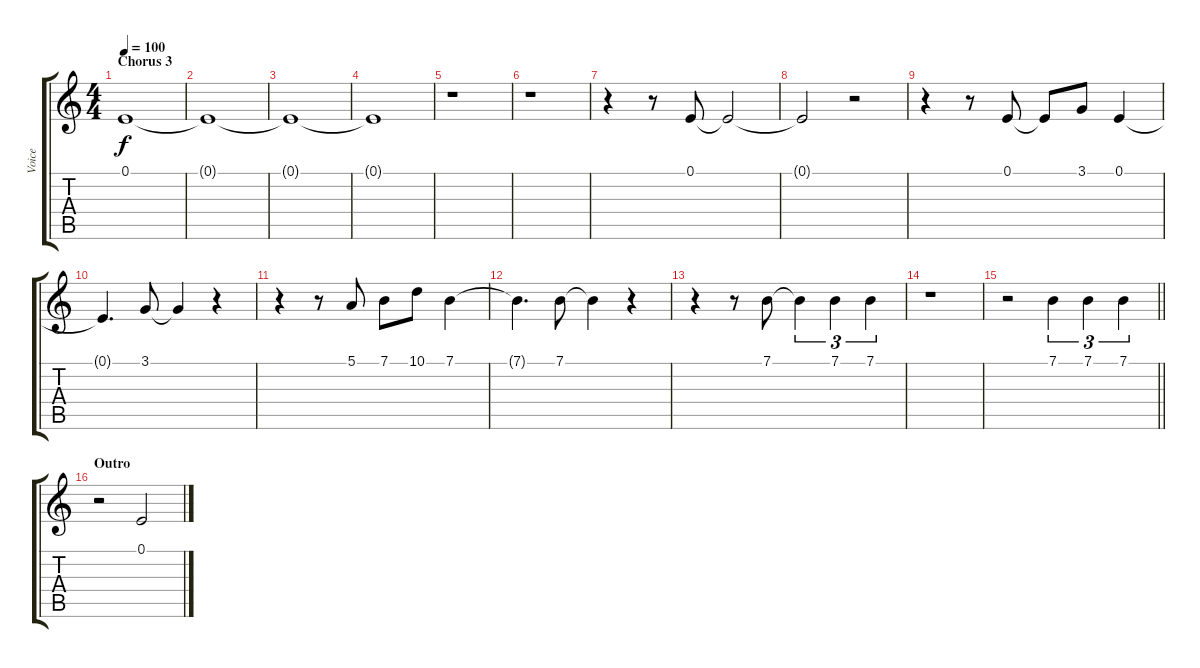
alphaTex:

\track ("Voice" "Voice") {instrument cello}
\staff {score tabs}
\tuning (E4 B3 G3 D3 A2 E2) {hide}
\ts (4 4)
\section ("" "Chorus 3")
\tempo 100
\clef g2
\ks c
0.1.1{dy f} |
0.1{t}.1 |
0.1{t}.1 |
0.1{t}.1 |
r.1 |
r.1 |
r.4 r.8 0.1.8 0.1{t}.2 |
0.1{t}.2 r.2 |
r.4 r.8 0.1.8 0.1{t}.8 3.1.8 0.1.4 |
0.1{t}.4{d} 3.1.8 3.1{t}.4 r.4 |
r.4 r.8 5.1.8 7.1.8 10.1.8 7.1.4 |
7.1{t}.4{d} 7.1.8 7.1{t}.4 r.4 |
r.4 r.8 7.1.8 7.1{t}.4{tu (3 2)} 7.1.4{tu (3 2)} 7.1.4{tu (3 2)} |
r.1 |
\barLineRight lightlight
r.2 7.1.4{tu (3 2)} 7.1.4{tu (3 2)} 7.1.4{tu (3 2)} |
\section ("" "Outro")
r.2 0.1.2
